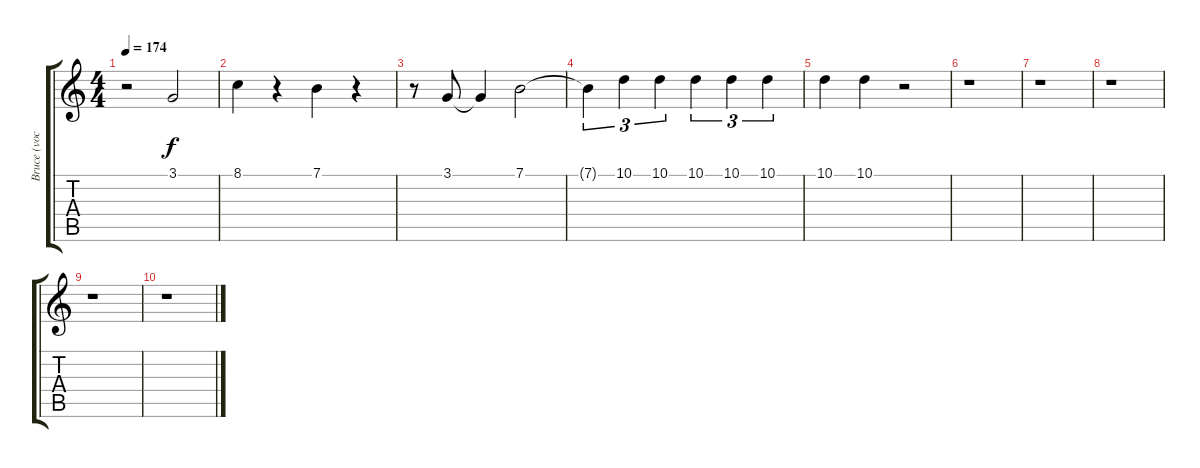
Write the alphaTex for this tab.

\track ("Bruce (vocals)" "Bruce (voc") {instrument cello}
\staff {score tabs}
\tuning (E4 B3 G3 D3 A2 E2) {hide}
\ts (4 4)
\tempo 174
\clef g2
\ks c
r.2{dy f} 3.1.2 |
8.1.4 r.4 7.1.4 r.4 |
r.8 3.1.8 3.1{t}.4 7.1.2 |
7.1{t}.4{tu (3 2)} 10.1.4{tu (3 2)} 10.1.4{tu (3 2)} 10.1.4{tu (3 2)} 10.1.4{tu (3 2)} 10.1.4{tu (3 2)} |
10.1.4 10.1.4 r.2 |
r.1 |
r.1 |
r.1 |
r.1 |
r.1
